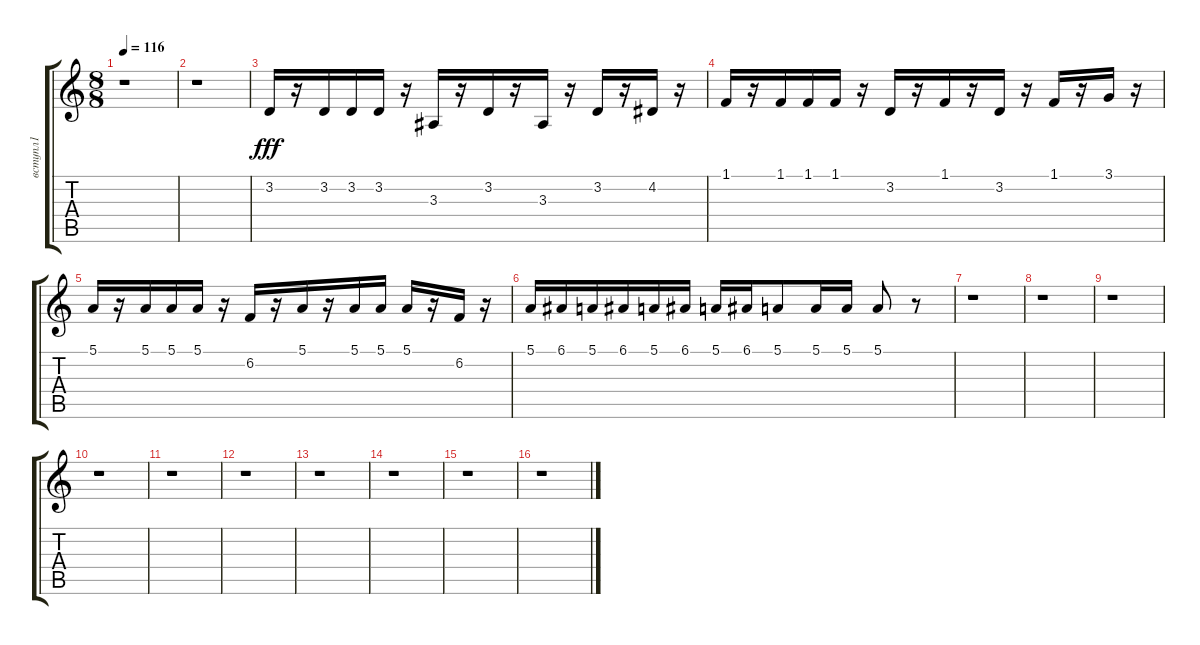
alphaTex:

\track ("вступл1" "вступл1") {instrument clarinet}
\staff {score tabs}
\tuning (E4 B3 G3 D3 A2 E2) {hide}
\ts (8 8)
\tempo 116
\clef g2
\ks c
r.1{dy fff instrument clarinet} |
r.1 |
3.2.16 r.16 3.2.16 3.2.16 3.2.16 r.16 3.3.16 r.16 3.2.16 r.16 3.3.16 r.16 3.2.16 r.16 4.2.16 r.16 |
1.1.16 r.16 1.1.16 1.1.16 1.1.16 r.16 3.2.16 r.16 1.1.16 r.16 3.2.16 r.16 1.1.16 r.16 3.1.16 r.16 |
5.1.16 r.16 5.1.16 5.1.16 5.1.16 r.16 6.2.16 r.16 5.1.16 r.16 5.1.16 5.1.16 5.1.16 r.16 6.2.16 r.16 |
5.1.16 6.1.16 5.1.16 6.1.16 5.1.16 6.1.16 5.1.16 6.1.16 5.1.8 5.1.16 5.1.16 5.1.8 r.8 |
r.1 |
r.1 |
r.1 |
r.1 |
r.1 |
r.1 |
r.1 |
r.1 |
r.1 |
r.1
